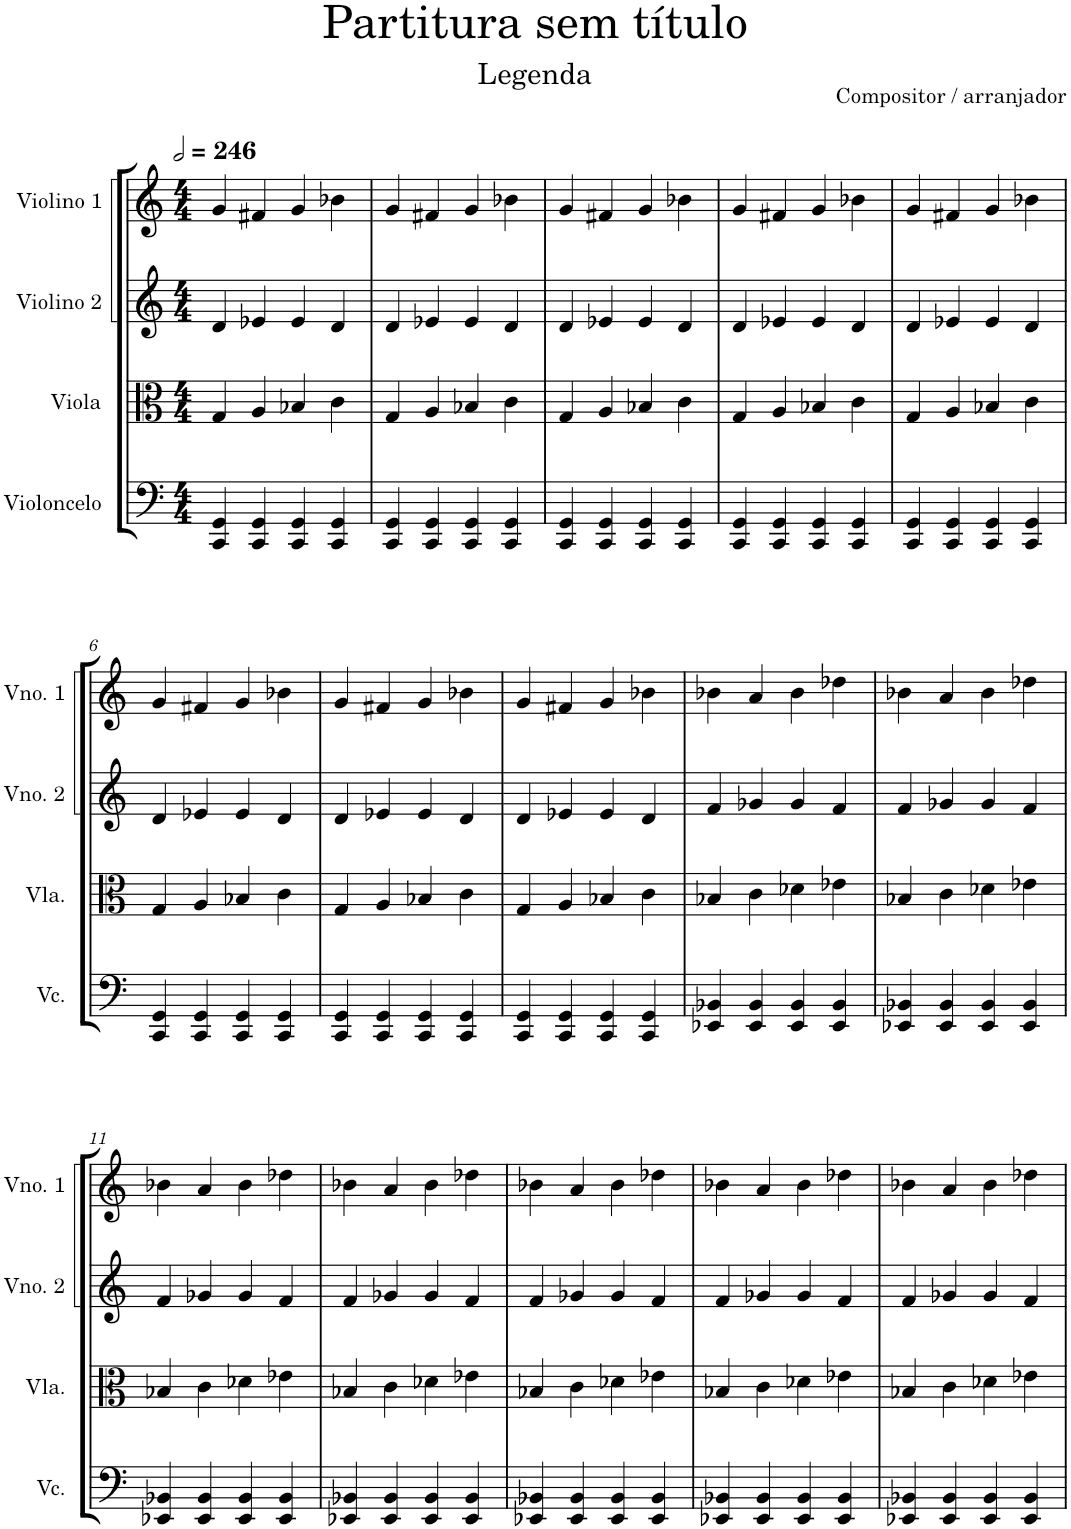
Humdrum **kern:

**kern	**kern	**kern	**kern
*part4	*part3	*part2	*part1
*staff4	*staff3	*staff2	*staff1
*I"Violoncelo	*I"Viola	*I"Violino 2	*I"Violino 1
*I'Vc.	*I'Vla.	*I'Vno. 2	*I'Vno. 1
*clefF4	*clefC3	*clefG2	*clefG2
*k[]	*k[]	*k[]	*k[]
*M4/4	*M4/4	*M4/4	*M4/4
*MM492	*MM492	*MM492	*MM492
=1	=1	=1	=1
4CC/ 4GG/	4G/	4d/	4g/
4CC/ 4GG/	4A/	4e-X/	4f#X/
4CC/ 4GG/	4B-X/	4e-/	4g/
4CC/ 4GG/	4c\	4d/	4b-X\
=2	=2	=2	=2
4CC/ 4GG/	4G/	4d/	4g/
4CC/ 4GG/	4A/	4e-X/	4f#X/
4CC/ 4GG/	4B-X/	4e-/	4g/
4CC/ 4GG/	4c\	4d/	4b-X\
=3	=3	=3	=3
4CC/ 4GG/	4G/	4d/	4g/
4CC/ 4GG/	4A/	4e-X/	4f#X/
4CC/ 4GG/	4B-X/	4e-/	4g/
4CC/ 4GG/	4c\	4d/	4b-X\
=4	=4	=4	=4
4CC/ 4GG/	4G/	4d/	4g/
4CC/ 4GG/	4A/	4e-X/	4f#X/
4CC/ 4GG/	4B-X/	4e-/	4g/
4CC/ 4GG/	4c\	4d/	4b-X\
=5	=5	=5	=5
4CC/ 4GG/	4G/	4d/	4g/
4CC/ 4GG/	4A/	4e-X/	4f#X/
4CC/ 4GG/	4B-X/	4e-/	4g/
4CC/ 4GG/	4c\	4d/	4b-X\
!!LO:LB:g=z
=6	=6	=6	=6
4CC/ 4GG/	4G/	4d/	4g/
4CC/ 4GG/	4A/	4e-X/	4f#X/
4CC/ 4GG/	4B-X/	4e-/	4g/
4CC/ 4GG/	4c\	4d/	4b-X\
=7	=7	=7	=7
4CC/ 4GG/	4G/	4d/	4g/
4CC/ 4GG/	4A/	4e-X/	4f#X/
4CC/ 4GG/	4B-X/	4e-/	4g/
4CC/ 4GG/	4c\	4d/	4b-X\
=8	=8	=8	=8
4CC/ 4GG/	4G/	4d/	4g/
4CC/ 4GG/	4A/	4e-X/	4f#X/
4CC/ 4GG/	4B-X/	4e-/	4g/
4CC/ 4GG/	4c\	4d/	4b-X\
=9	=9	=9	=9
4EE-X/ 4BB-X/	4B-X/	4f/	4b-X\
4EE-/ 4BB-/	4c\	4g-X/	4a/
4EE-/ 4BB-/	4d-X\	4g-/	4b-\
4EE-/ 4BB-/	4e-X\	4f/	4dd-X\
=10	=10	=10	=10
4EE-X/ 4BB-X/	4B-X/	4f/	4b-X\
4EE-/ 4BB-/	4c\	4g-X/	4a/
4EE-/ 4BB-/	4d-X\	4g-/	4b-\
4EE-/ 4BB-/	4e-X\	4f/	4dd-X\
!!LO:LB:g=z
=11	=11	=11	=11
4EE-X/ 4BB-X/	4B-X/	4f/	4b-X\
4EE-/ 4BB-/	4c\	4g-X/	4a/
4EE-/ 4BB-/	4d-X\	4g-/	4b-\
4EE-/ 4BB-/	4e-X\	4f/	4dd-X\
=12	=12	=12	=12
4EE-X/ 4BB-X/	4B-X/	4f/	4b-X\
4EE-/ 4BB-/	4c\	4g-X/	4a/
4EE-/ 4BB-/	4d-X\	4g-/	4b-\
4EE-/ 4BB-/	4e-X\	4f/	4dd-X\
=13	=13	=13	=13
4EE-X/ 4BB-X/	4B-X/	4f/	4b-X\
4EE-/ 4BB-/	4c\	4g-X/	4a/
4EE-/ 4BB-/	4d-X\	4g-/	4b-\
4EE-/ 4BB-/	4e-X\	4f/	4dd-X\
=14	=14	=14	=14
4EE-X/ 4BB-X/	4B-X/	4f/	4b-X\
4EE-/ 4BB-/	4c\	4g-X/	4a/
4EE-/ 4BB-/	4d-X\	4g-/	4b-\
4EE-/ 4BB-/	4e-X\	4f/	4dd-X\
=15	=15	=15	=15
4EE-X/ 4BB-X/	4B-X/	4f/	4b-X\
4EE-/ 4BB-/	4c\	4g-X/	4a/
4EE-/ 4BB-/	4d-X\	4g-/	4b-\
4EE-/ 4BB-/	4e-X\	4f/	4dd-X\
=	=	=	=
*-	*-	*-	*-
